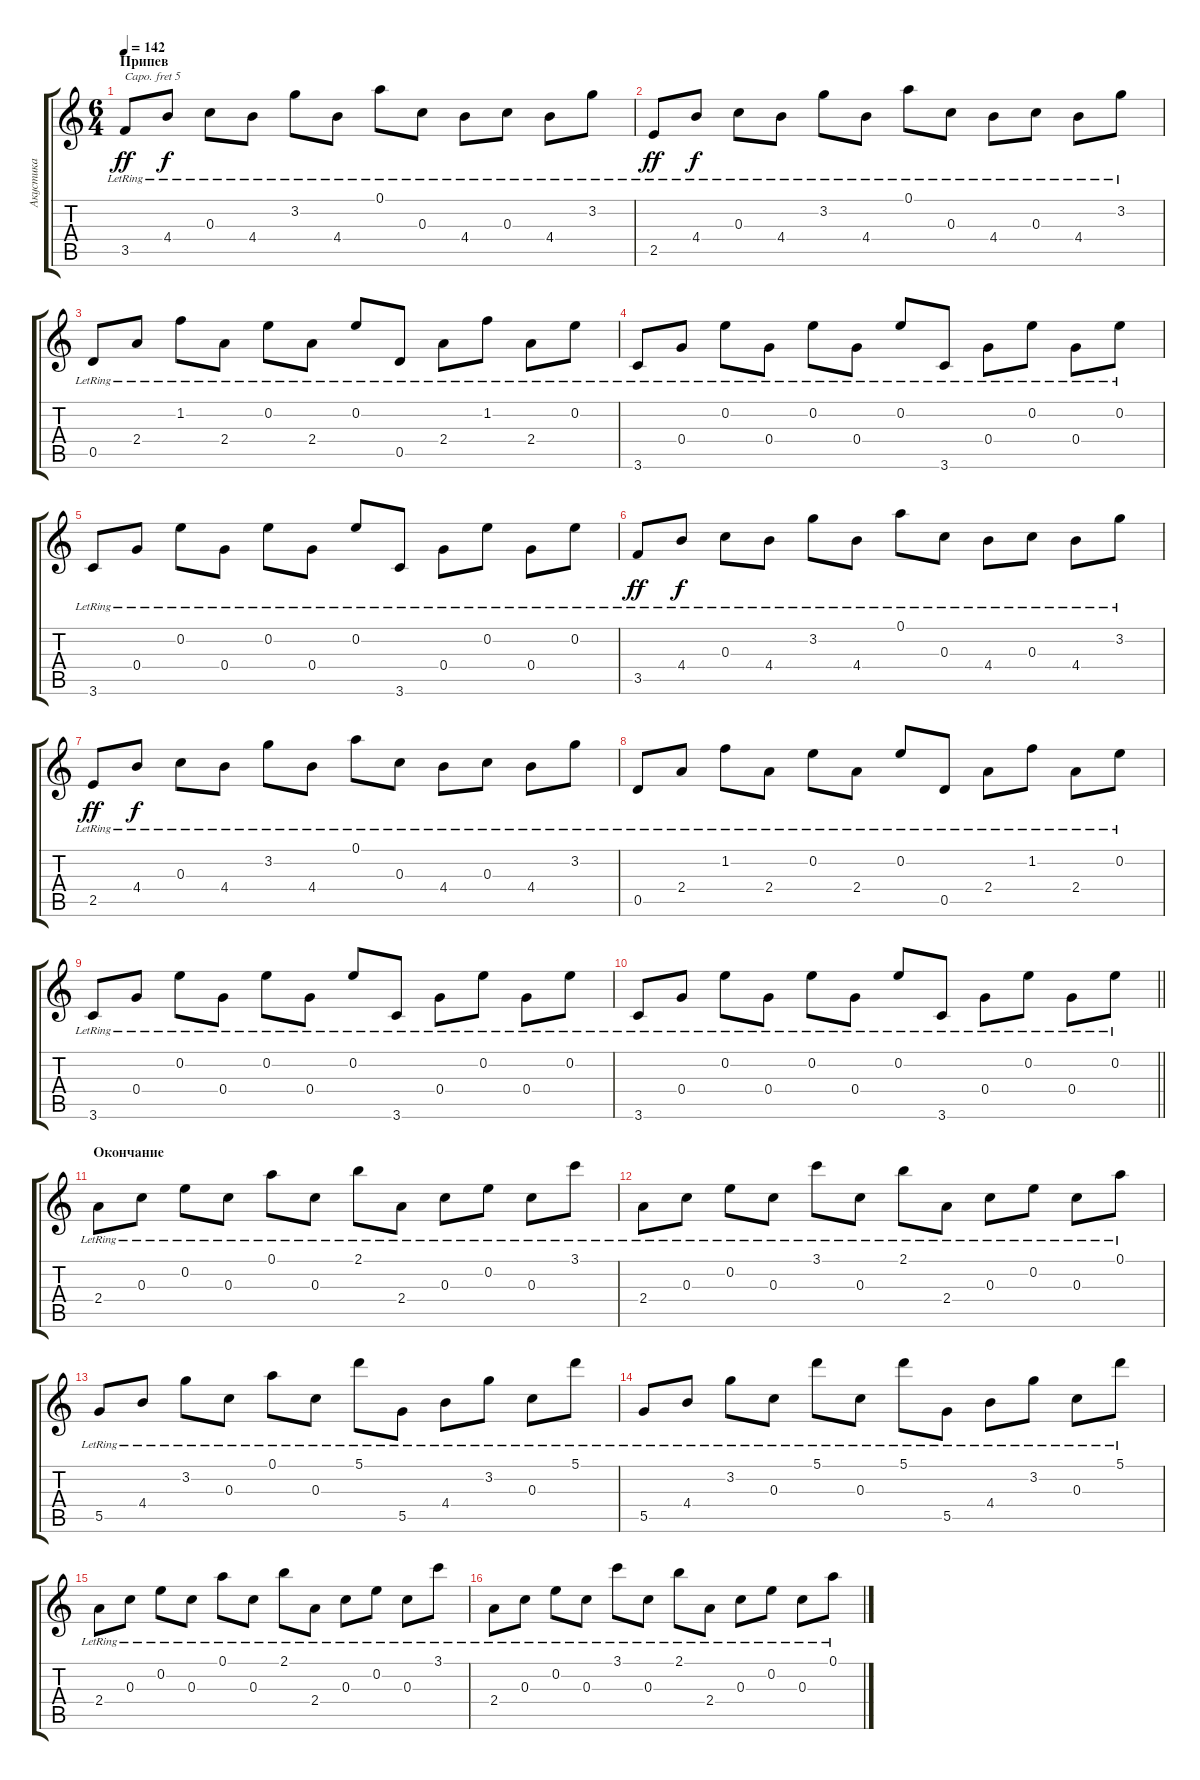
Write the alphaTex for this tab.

\track ("Акустика" "Акустика") {instrument acousticguitarsteel}
\staff {score tabs}
\capo 5
\tuning (E4 B3 G3 D3 A2 E2) {hide}
\ts (6 4)
\section ("" "Припев")
\tempo 142
\clef g2
\ks c
3.5{lr}.8{dy ff} 4.4{lr}.8{dy f} 0.3{lr}.8 4.4{lr}.8 3.2{lr}.8 4.4{lr}.8 0.1{lr}.8 0.3{lr}.8 4.4{lr}.8 0.3{lr}.8 4.4{lr}.8 3.2{lr}.8 |
2.5{lr}.8{dy ff} 4.4{lr}.8{dy f} 0.3{lr}.8 4.4{lr}.8 3.2{lr}.8 4.4{lr}.8 0.1{lr}.8 0.3{lr}.8 4.4{lr}.8 0.3{lr}.8 4.4{lr}.8 3.2{lr}.8 |
0.5{lr}.8 2.4{lr}.8 1.2{lr}.8 2.4{lr}.8 0.2{lr}.8 2.4{lr}.8 0.2{lr}.8 0.5{lr}.8 2.4{lr}.8 1.2{lr}.8 2.4{lr}.8 0.2{lr}.8 |
3.6{lr}.8 0.4{lr}.8 0.2{lr}.8 0.4{lr}.8 0.2{lr}.8 0.4{lr}.8 0.2{lr}.8 3.6{lr}.8 0.4{lr}.8 0.2{lr}.8 0.4{lr}.8 0.2{lr}.8 |
3.6{lr}.8 0.4{lr}.8 0.2{lr}.8 0.4{lr}.8 0.2{lr}.8 0.4{lr}.8 0.2{lr}.8 3.6{lr}.8 0.4{lr}.8 0.2{lr}.8 0.4{lr}.8 0.2{lr}.8 |
3.5{lr}.8{dy ff} 4.4{lr}.8{dy f} 0.3{lr}.8 4.4{lr}.8 3.2{lr}.8 4.4{lr}.8 0.1{lr}.8 0.3{lr}.8 4.4{lr}.8 0.3{lr}.8 4.4{lr}.8 3.2{lr}.8 |
2.5{lr}.8{dy ff} 4.4{lr}.8{dy f} 0.3{lr}.8 4.4{lr}.8 3.2{lr}.8 4.4{lr}.8 0.1{lr}.8 0.3{lr}.8 4.4{lr}.8 0.3{lr}.8 4.4{lr}.8 3.2{lr}.8 |
0.5{lr}.8 2.4{lr}.8 1.2{lr}.8 2.4{lr}.8 0.2{lr}.8 2.4{lr}.8 0.2{lr}.8 0.5{lr}.8 2.4{lr}.8 1.2{lr}.8 2.4{lr}.8 0.2{lr}.8 |
3.6{lr}.8 0.4{lr}.8 0.2{lr}.8 0.4{lr}.8 0.2{lr}.8 0.4{lr}.8 0.2{lr}.8 3.6{lr}.8 0.4{lr}.8 0.2{lr}.8 0.4{lr}.8 0.2{lr}.8 |
\barLineRight lightlight
3.6{lr}.8 0.4{lr}.8 0.2{lr}.8 0.4{lr}.8 0.2{lr}.8 0.4{lr}.8 0.2{lr}.8 3.6{lr}.8 0.4{lr}.8 0.2{lr}.8 0.4{lr}.8 0.2{lr}.8 |
\section ("" "Окончание")
2.4{lr}.8 0.3{lr}.8 0.2{lr}.8 0.3{lr}.8 0.1{lr}.8 0.3{lr}.8 2.1{lr}.8 2.4{lr}.8 0.3{lr}.8 0.2{lr}.8 0.3{lr}.8 3.1{lr}.8 |
2.4{lr}.8 0.3{lr}.8 0.2{lr}.8 0.3{lr}.8 3.1{lr}.8 0.3{lr}.8 2.1{lr}.8 2.4{lr}.8 0.3{lr}.8 0.2{lr}.8 0.3{lr}.8 0.1{lr}.8 |
5.5{lr}.8 4.4{lr}.8 3.2{lr}.8 0.3{lr}.8 0.1{lr}.8 0.3{lr}.8 5.1{lr}.8 5.5{lr}.8 4.4{lr}.8 3.2{lr}.8 0.3{lr}.8 5.1{lr}.8 |
5.5{lr}.8 4.4{lr}.8 3.2{lr}.8 0.3{lr}.8 5.1{lr}.8 0.3{lr}.8 5.1{lr}.8 5.5{lr}.8 4.4{lr}.8 3.2{lr}.8 0.3{lr}.8 5.1{lr}.8 |
2.4{lr}.8 0.3{lr}.8 0.2{lr}.8 0.3{lr}.8 0.1{lr}.8 0.3{lr}.8 2.1{lr}.8 2.4{lr}.8 0.3{lr}.8 0.2{lr}.8 0.3{lr}.8 3.1{lr}.8 |
2.4{lr}.8 0.3{lr}.8 0.2{lr}.8 0.3{lr}.8 3.1{lr}.8 0.3{lr}.8 2.1{lr}.8 2.4{lr}.8 0.3{lr}.8 0.2{lr}.8 0.3{lr}.8 0.1{lr}.8
